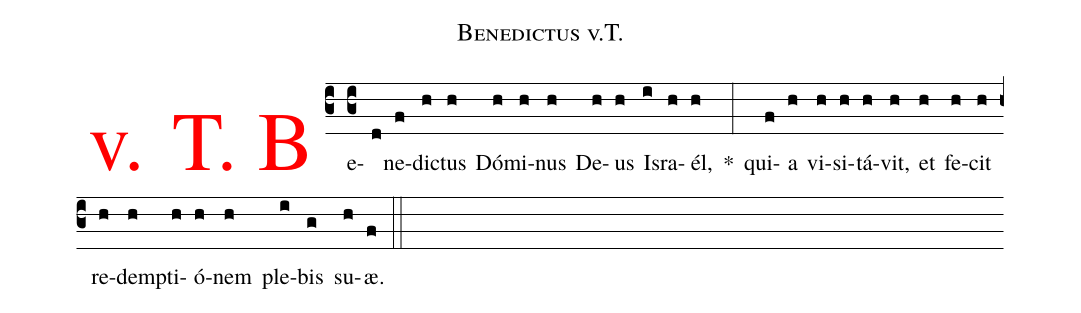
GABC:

name: Benedictus v.T.;
%%
.(c3)<v>\frot{v. T. B}</v>e(c3d)ne(f)dic(h)tus(h) Dó(h)mi(h)nus(h)
De(h)us(h) Is(i)ra(h)él,(h)  *(:) qui(f)a(h) vi(h)si(h)tá(h)vit,(h) et(h) fe(h)cit(h)
re(h)demp(h)ti(h)ó(h)nem(h) ple(i)bis(g) su(h)æ.(f) (::)
